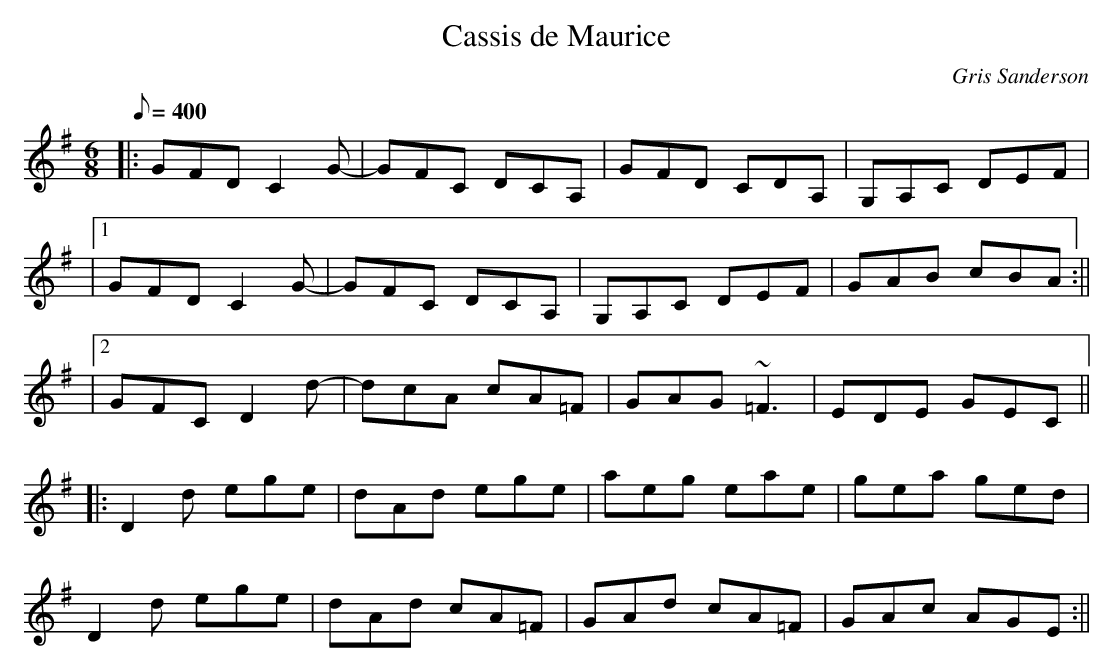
X:1
T:Cassis de Maurice
M:6/8
L:1/8
C: Gris Sanderson
Q:400
K:Dmix
|:GFDC2G-|GFC DCA,|GFD CDA,|G,A,C DEF|
|1GFDC2G-|GFC DCA,|G,A,C DEF|GAB cBA:||
|2GFC D2d-|dcA cA=F|GAG~ =F3|EDE GEC||
|: D2d ege|dAd ege|aeg eae|gea ged|
D2d ege|dAd cA=F|GAd cA=F|GAc AGE:||
